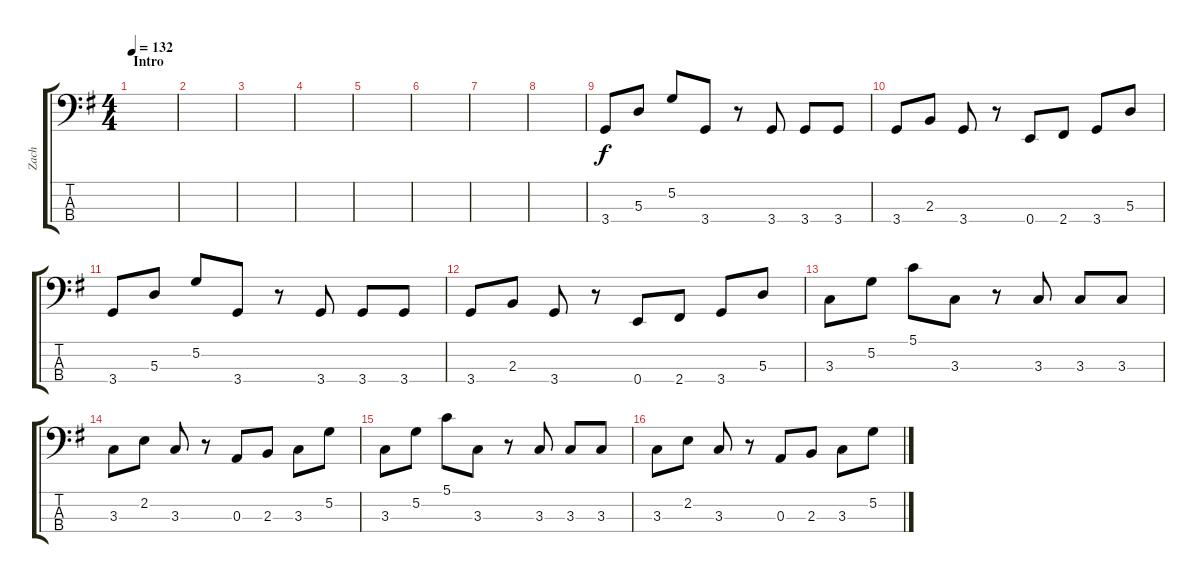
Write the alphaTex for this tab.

\track ("Zach" "Zach") {instrument electricbassfinger}
\staff {score tabs}
\tuning (G2 D2 A1 E1) {hide}
\ts (4 4)
\section ("" "Intro")
\tempo 132
\clef f4
\ks g
|
|
|
|
|
|
|
|
3.4.8 5.3.8 5.2.8 3.4.8 r.8 3.4.8 3.4.8 3.4.8 |
3.4.8 2.3.8 3.4.8 r.8 0.4.8 2.4.8 3.4.8 5.3.8 |
3.4.8 5.3.8 5.2.8 3.4.8 r.8 3.4.8 3.4.8 3.4.8 |
3.4.8 2.3.8 3.4.8 r.8 0.4.8 2.4.8 3.4.8 5.3.8 |
3.3.8 5.2.8 5.1.8 3.3.8 r.8 3.3.8 3.3.8 3.3.8 |
3.3.8 2.2.8 3.3.8 r.8 0.3.8 2.3.8 3.3.8 5.2.8 |
3.3.8 5.2.8 5.1.8 3.3.8 r.8 3.3.8 3.3.8 3.3.8 |
3.3.8 2.2.8 3.3.8 r.8 0.3.8 2.3.8 3.3.8 5.2.8
